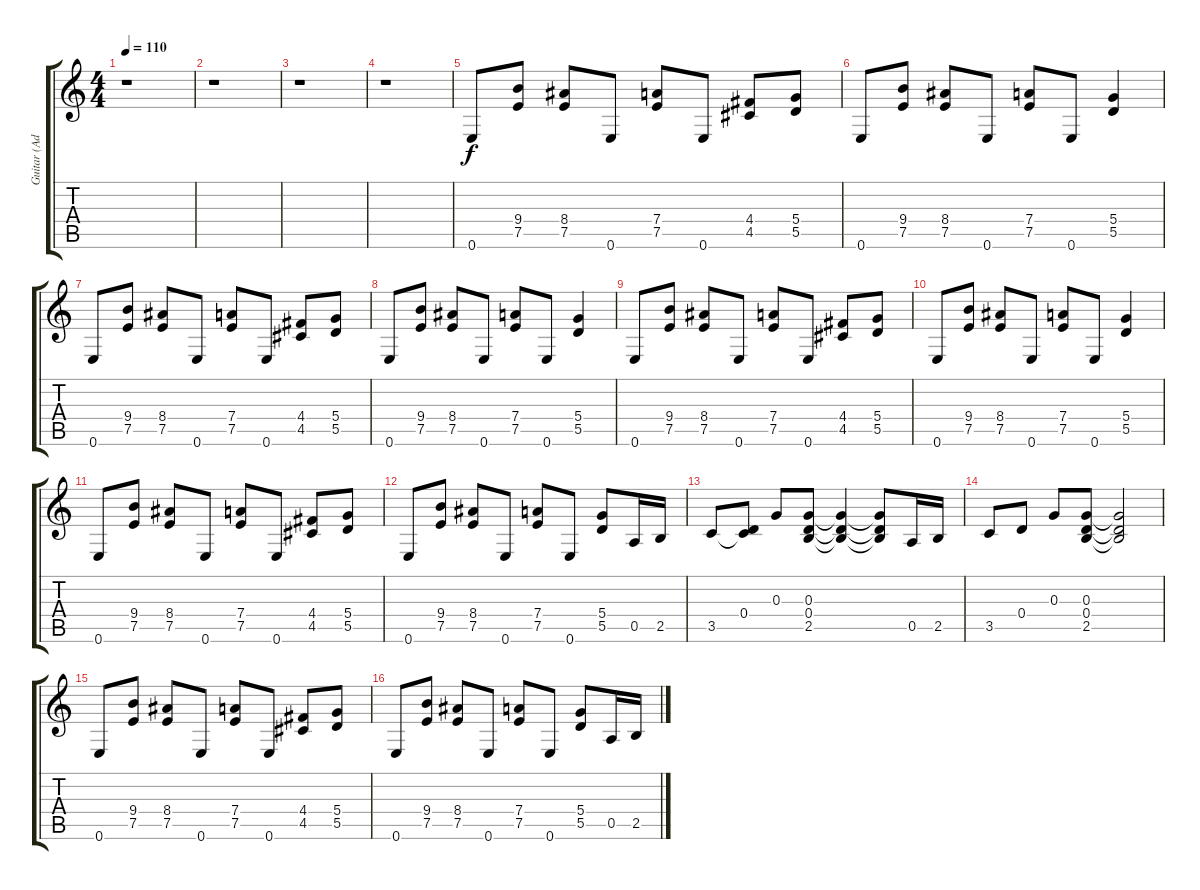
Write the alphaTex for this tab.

\track ("Guitar (Adrain)" "Guitar (Ad") {instrument distortionguitar}
\staff {score tabs}
\tuning (E4 B3 G3 D3 A2 E2) {hide}
\ts (4 4)
\tempo 110
\clef g2
\ks c
r.1{dy f instrument distortionguitar} |
r.1 |
r.1 |
r.1 |
0.6.8 (9.4 7.5).8 (8.4 7.5).8 0.6.8 (7.4 7.5).8 0.6.8 (4.4 4.5).8 (5.4 5.5).8 |
0.6.8 (9.4 7.5).8 (8.4 7.5).8 0.6.8 (7.4 7.5).8 0.6.8 (5.4 5.5).4 |
0.6.8 (9.4 7.5).8 (8.4 7.5).8 0.6.8 (7.4 7.5).8 0.6.8 (4.4 4.5).8 (5.4 5.5).8 |
0.6.8 (9.4 7.5).8 (8.4 7.5).8 0.6.8 (7.4 7.5).8 0.6.8 (5.4 5.5).4 |
0.6.8 (9.4 7.5).8 (8.4 7.5).8 0.6.8 (7.4 7.5).8 0.6.8 (4.4 4.5).8 (5.4 5.5).8 |
0.6.8 (9.4 7.5).8 (8.4 7.5).8 0.6.8 (7.4 7.5).8 0.6.8 (5.4 5.5).4 |
0.6.8 (9.4 7.5).8 (8.4 7.5).8 0.6.8 (7.4 7.5).8 0.6.8 (4.4 4.5).8 (5.4 5.5).8 |
0.6.8 (9.4 7.5).8 (8.4 7.5).8 0.6.8 (7.4 7.5).8 0.6.8 (5.4 5.5).8 0.5.16 2.5.16 |
3.5.8 (0.4 3.5{t}).8 0.3.8 (0.3 0.4 2.5).8 (0.3{t} 0.4{t} 2.5{t}).4 (0.3{t} 0.4{t} 2.5{t}).8 0.5.16 2.5.16 |
3.5.8 0.4.8 0.3.8 (0.3 0.4 2.5).8 (0.3{t} 0.4{t} 2.5{t}).2 |
0.6.8 (9.4 7.5).8 (8.4 7.5).8 0.6.8 (7.4 7.5).8 0.6.8 (4.4 4.5).8 (5.4 5.5).8 |
0.6.8 (9.4 7.5).8 (8.4 7.5).8 0.6.8 (7.4 7.5).8 0.6.8 (5.4 5.5).8 0.5.16 2.5.16
